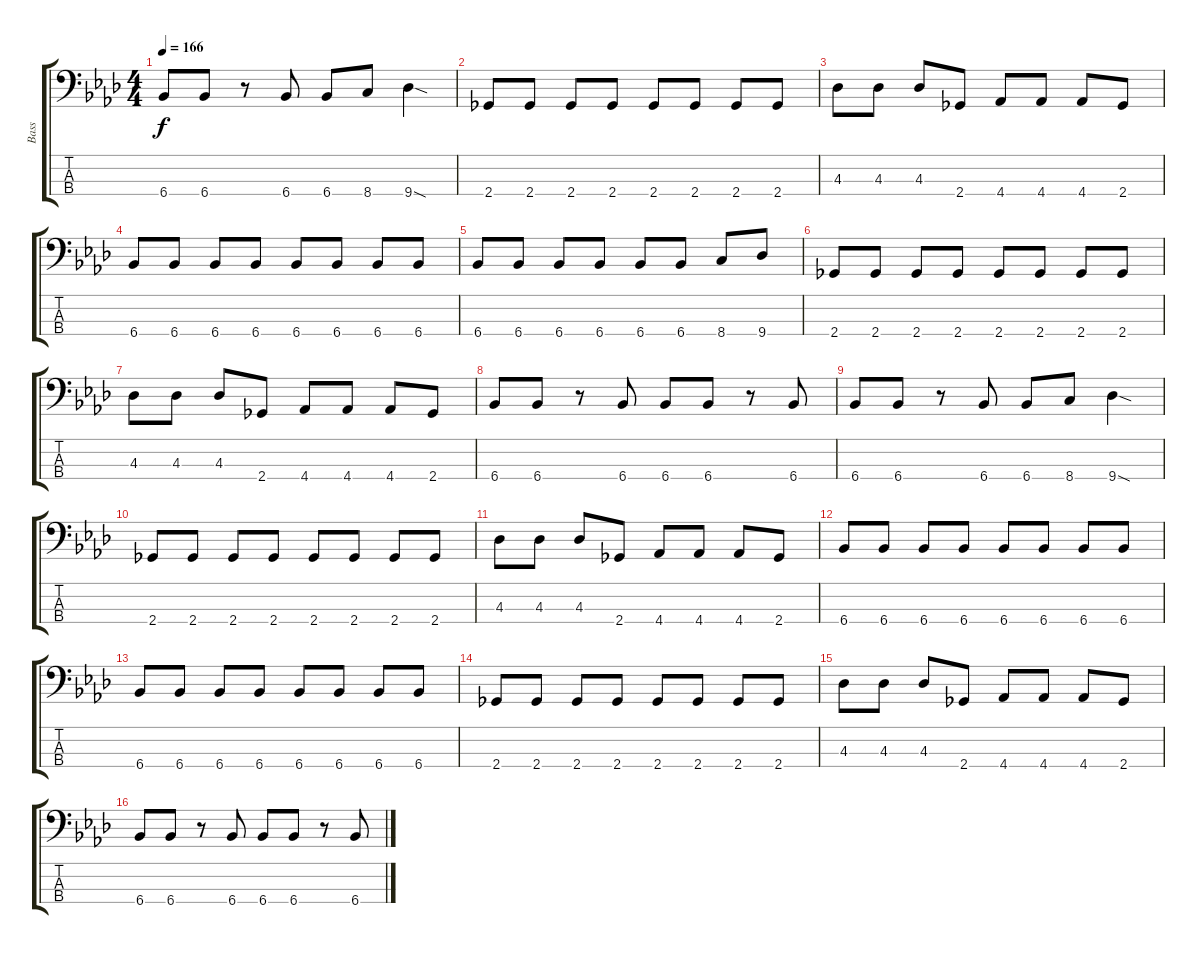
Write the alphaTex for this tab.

\track ("Bass" "Bass") {instrument electricbassfinger}
\staff {score tabs}
\tuning (G2 D2 A1 E1) {hide}
\ts (4 4)
\tempo 166
\clef f4
\ks ab
6.4.8{dy f} 6.4.8 r.8 6.4.8 6.4.8 8.4.8 9.4{sod}.4 |
2.4.8 2.4.8 2.4.8 2.4.8 2.4.8 2.4.8 2.4.8 2.4.8 |
4.3.8 4.3.8 4.3.8 2.4.8 4.4.8 4.4.8 4.4.8 2.4.8 |
6.4.8 6.4.8 6.4.8 6.4.8 6.4.8 6.4.8 6.4.8 6.4.8 |
6.4.8 6.4.8 6.4.8 6.4.8 6.4.8 6.4.8 8.4.8 9.4.8 |
2.4.8 2.4.8 2.4.8 2.4.8 2.4.8 2.4.8 2.4.8 2.4.8 |
4.3.8 4.3.8 4.3.8 2.4.8 4.4.8 4.4.8 4.4.8 2.4.8 |
6.4.8 6.4.8 r.8 6.4.8 6.4.8 6.4.8 r.8 6.4.8 |
6.4.8 6.4.8 r.8 6.4.8 6.4.8 8.4.8 9.4{sod}.4 |
2.4.8 2.4.8 2.4.8 2.4.8 2.4.8 2.4.8 2.4.8 2.4.8 |
4.3.8 4.3.8 4.3.8 2.4.8 4.4.8 4.4.8 4.4.8 2.4.8 |
6.4.8 6.4.8 6.4.8 6.4.8 6.4.8 6.4.8 6.4.8 6.4.8 |
6.4.8 6.4.8 6.4.8 6.4.8 6.4.8 6.4.8 6.4.8 6.4.8 |
2.4.8 2.4.8 2.4.8 2.4.8 2.4.8 2.4.8 2.4.8 2.4.8 |
4.3.8 4.3.8 4.3.8 2.4.8 4.4.8 4.4.8 4.4.8 2.4.8 |
6.4.8 6.4.8 r.8 6.4.8 6.4.8 6.4.8 r.8 6.4.8
